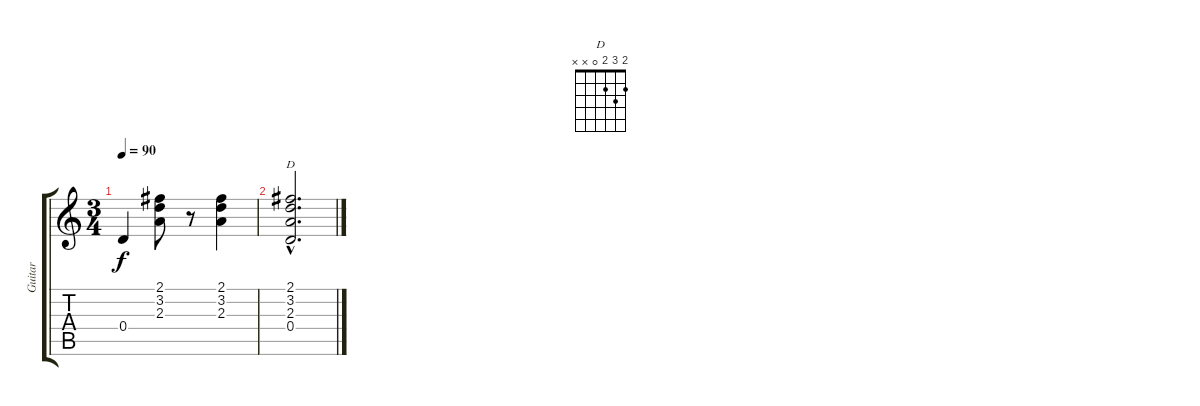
\track ("Guitar" "Guitar") {instrument acousticguitarnylon}
\staff {score tabs}
\tuning (E4 B3 G3 D3 A2 E2) {hide}
\chord ("D" 2 3 2 0 x x)
\ts (3 4)
\tempo 90
\clef g2
\ks c
0.4.4{dy f} (2.1 3.2 2.3).8 r.8 (2.1 3.2 2.3).4 |
(2.1{hac} 3.2{hac} 2.3{hac} 0.4{hac}).2{d ch "D"}
